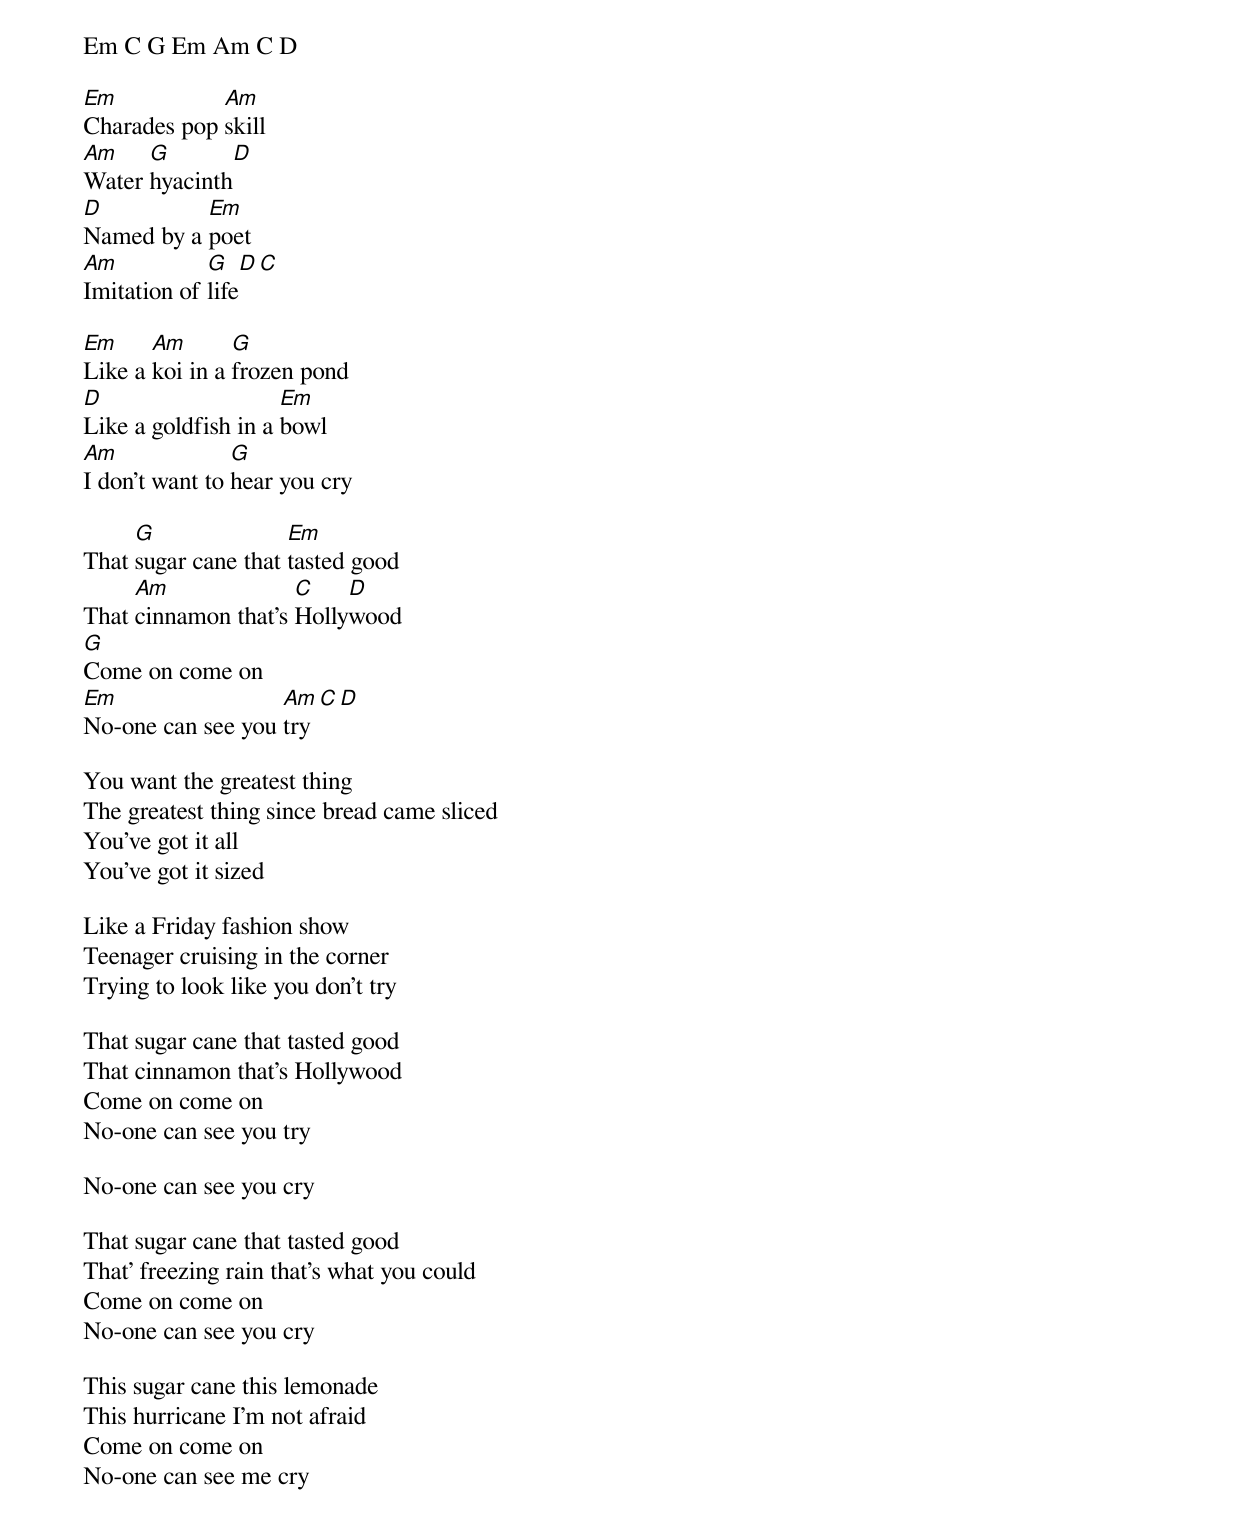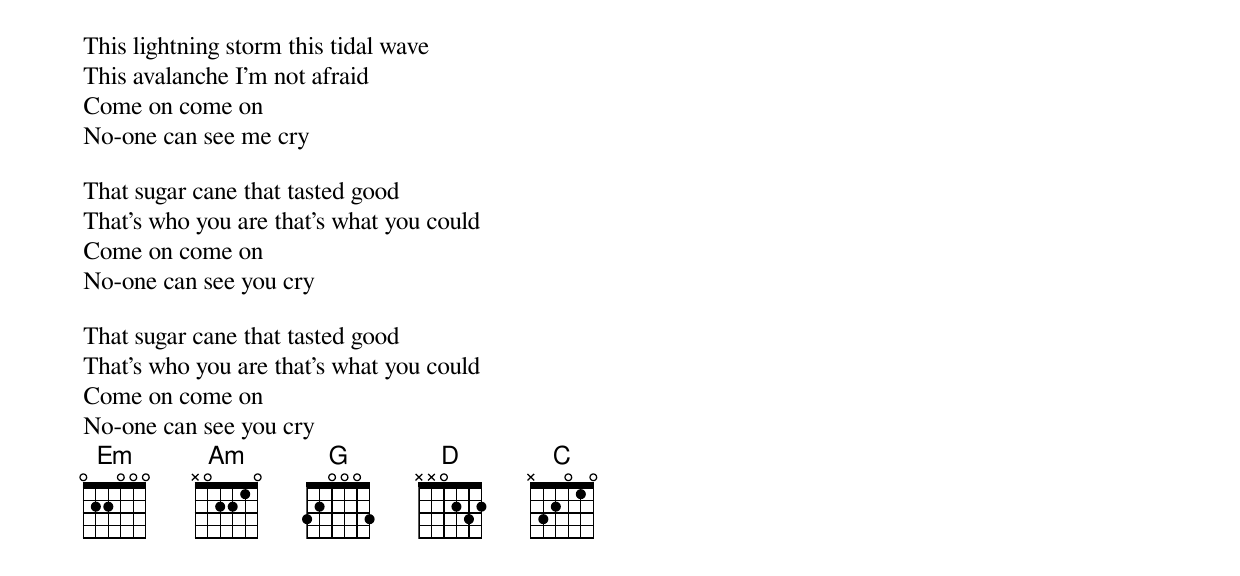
Em C G Em Am C D

Em           Am
Charades pop skill
Am    G       D
Water hyacinth
D          Em
Named by a poet
Am           G   D C
Imitation of life

Em     Am       G
Like a koi in a frozen pond
D                    Em
Like a goldfish in a bowl
Am              G
I don't want to hear you cry

     G               Em
That sugar cane that tasted good
     Am              C    D
That cinnamon that's Hollywood
G
Come on come on
Em                 Am  C D
No-one can see you try

You want the greatest thing
The greatest thing since bread came sliced
You've got it all
You've got it sized

Like a Friday fashion show
Teenager cruising in the corner
Trying to look like you don't try

That sugar cane that tasted good
That cinnamon that's Hollywood
Come on come on
No-one can see you try

No-one can see you cry

That sugar cane that tasted good
That' freezing rain that's what you could
Come on come on
No-one can see you cry

This sugar cane this lemonade
This hurricane I'm not afraid
Come on come on
No-one can see me cry

This lightning storm this tidal wave
This avalanche I'm not afraid
Come on come on
No-one can see me cry

That sugar cane that tasted good
That's who you are that's what you could
Come on come on
No-one can see you cry

That sugar cane that tasted good
That's who you are that's what you could
Come on come on
No-one can see you cry
